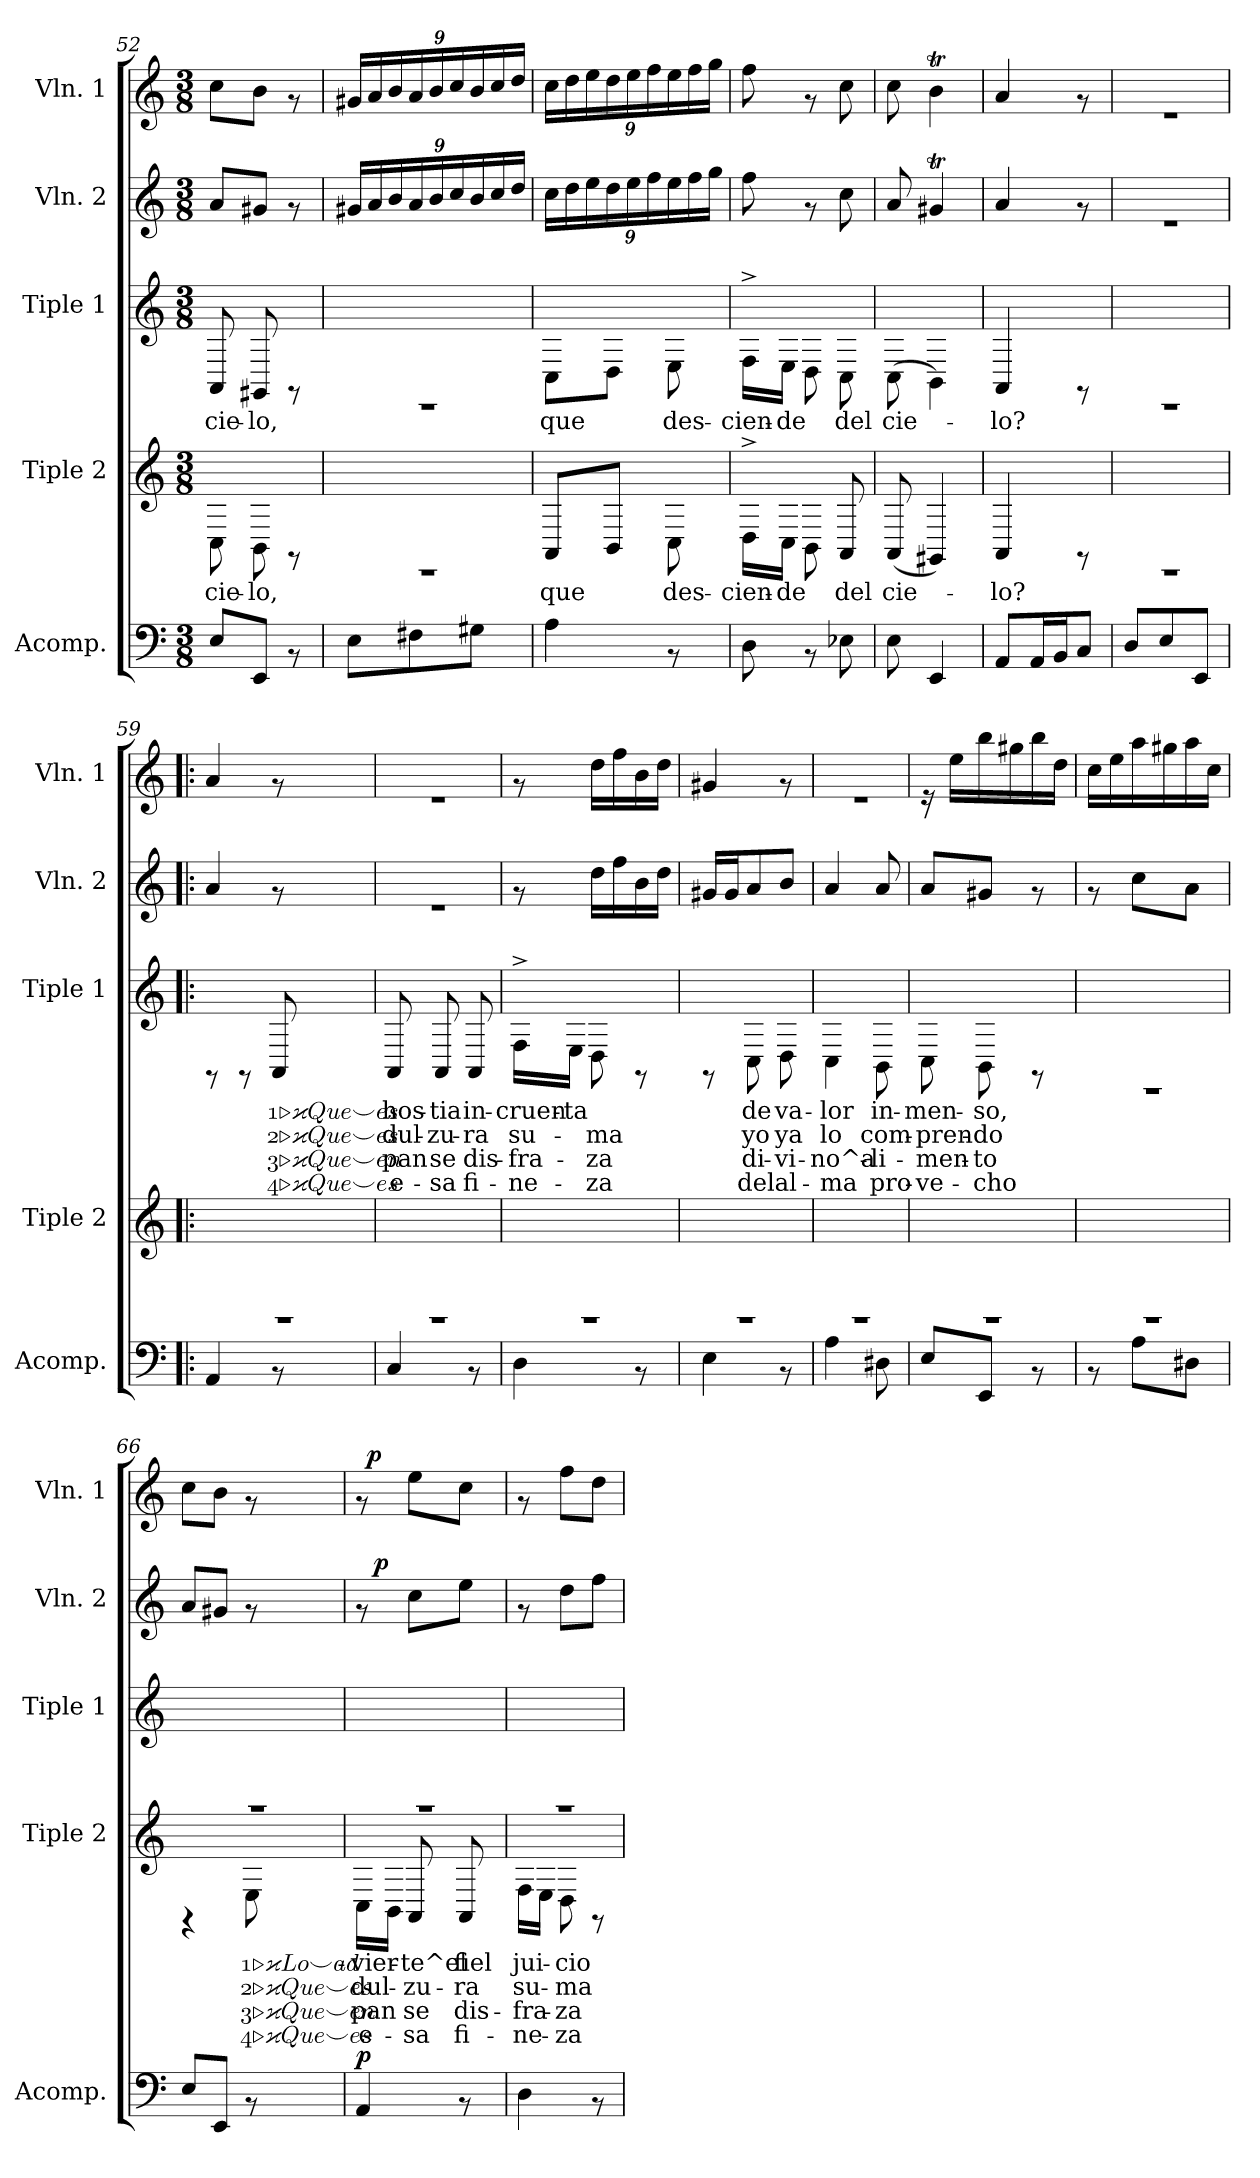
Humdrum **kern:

**kern	**dynam	**kern	**text	**text	**text	**text	**kern	**text	**text	**text	**text	**kern	**dynam	**kern	**dynam
*part5	*part5	*part4	*part4	*part4	*part4	*part4	*part3	*part3	*part3	*part3	*part3	*part2	*part2	*part1	*part1
*staff5	*staff5	*staff4	*staff4	*staff4	*staff4	*staff4	*staff3	*staff3	*staff3	*staff3	*staff3	*staff2	*staff2	*staff1	*staff1
*I"Acomp.	*	*I"Tiple 2	*	*	*	*	*I"Tiple 1	*	*	*	*	*I"Vln. 2	*	*I"Vln. 1	*
*I'Acomp.	*	*I'Tiple 2	*	*	*	*	*I'Tiple 1	*	*	*	*	*I'Vln. 2	*	*I'Vln. 1	*
*clefF4	*	*clefG2	*	*	*	*	*clefG2	*	*	*	*	*clefG2	*	*clefG2	*
*k[]	*	*k[]	*	*	*	*	*k[]	*	*	*	*	*k[]	*	*k[]	*
*C:	*	*C:	*	*	*	*	*C:	*	*	*	*	*C:	*	*C:	*
*M3/8	*	*M3/8	*	*	*	*	*M3/8	*	*	*	*	*M3/8	*	*M3/8	*
=52	=52	=52	=52	=52	=52	=52	=52	=52	=52	=52	=52	=52	=52	=52	=52
!	!	!	!LO:LY:b	!	!	!	!	!LO:LY:b	!	!	!	!	!	!	!
8E/L	.	8C\	cie-	.	.	.	8AA/	cie-	.	.	.	8a/L	.	8cc\L	.
!	!	!	!LO:LY:b	!	!	!	!	!LO:LY:b	!	!	!	!	!	!	!
8EE/J	.	8BB\	-lo,	.	.	.	8GG#X/	-lo,	.	.	.	8g#X/J	.	8b\J	.
8rAA	.	8rFF	.	.	.	.	8rFF	.	.	.	.	8rf	.	8rf	.
=53	=53	=53	=53	=53	=53	=53	=53	=53	=53	=53	=53	=53	=53	=53	=53
*	*	*	*	*	*	*	*	*	*	*	*	*Xbrackettup	*	*Xbrackettup	*
8E\L	.	4.rEE	.	.	.	.	4.rEE	.	.	.	.	24g#X/LL	.	24g#X/LL	.
.	.	.	.	.	.	.	.	.	.	.	.	24a/	.	24a/	.
.	.	.	.	.	.	.	.	.	.	.	.	24b/	.	24b/	.
*	*	*	*	*	*	*	*	*	*	*	*	*Xtuplet	*	*Xtuplet	*
8F#X\	.	.	.	.	.	.	.	.	.	.	.	24a/	.	24a/	.
.	.	.	.	.	.	.	.	.	.	.	.	24b/	.	24b/	.
.	.	.	.	.	.	.	.	.	.	.	.	24cc/	.	24cc/	.
8G#X\J	.	.	.	.	.	.	.	.	.	.	.	24b/	.	24b/	.
.	.	.	.	.	.	.	.	.	.	.	.	24cc/	.	24cc/	.
.	.	.	.	.	.	.	.	.	.	.	.	24dd/JJ	.	24dd/JJ	.
=54	=54	=54	=54	=54	=54	=54	=54	=54	=54	=54	=54	=54	=54	=54	=54
!	!	!	!LO:LY:b	!	!	!	!	!LO:LY:b	!	!	!	!	!	!	!
*	*	*	*	*	*	*	*	*	*	*	*	*tuplet	*	*tuplet	*
4A\	.	8AA/L	que	.	.	.	8C\L	que	.	.	.	24cc\LL	.	24cc\LL	.
.	.	.	.	.	.	.	.	.	.	.	.	24dd\	.	24dd\	.
.	.	.	.	.	.	.	.	.	.	.	.	24ee\	.	24ee\	.
*	*	*	*	*	*	*	*	*	*	*	*	*Xtuplet	*	*Xtuplet	*
.	.	8BB/J	.	.	.	.	8D\J	.	.	.	.	24dd\	.	24dd\	.
.	.	.	.	.	.	.	.	.	.	.	.	24ee\	.	24ee\	.
.	.	.	.	.	.	.	.	.	.	.	.	24ff\	.	24ff\	.
!	!	!	!LO:LY:b	!	!	!	!	!LO:LY:b	!	!	!	!	!	!	!
8rAA	.	8C\	des-	.	.	.	8E\	des-	.	.	.	24ee\	.	24ee\	.
.	.	.	.	.	.	.	.	.	.	.	.	24ff\	.	24ff\	.
.	.	.	.	.	.	.	.	.	.	.	.	24gg\JJ	.	24gg\JJ	.
=55	=55	=55	=55	=55	=55	=55	=55	=55	=55	=55	=55	=55	=55	=55	=55
!	!	!	!LO:LY:b	!	!	!	!	!LO:LY:b	!	!	!	!	!	!	!
8D\	.	16D^<\LL	-cien-	.	.	.	16F^<\LL	-cien-	.	.	.	8ff\	.	8ff\	.
!	!	!	!LO:LY:b	!	!	!	!	!LO:LY:b	!	!	!	!	!	!	!
.	.	16C\JJ	-de	.	.	.	16E\JJ	-de	.	.	.	.	.	.	.
8rAA	.	8BB\	.	.	.	.	8D\	.	.	.	.	8rf	.	8rf	.
!	!	!	!LO:LY:b	!	!	!	!	!LO:LY:b	!	!	!	!	!	!	!
8E-X\	.	8AA/	del	.	.	.	8C\	del	.	.	.	8cc\	.	8cc\	.
=56	=56	=56	=56	=56	=56	=56	=56	=56	=56	=56	=56	=56	=56	=56	=56
!	!	!	!LO:LY:b	!	!	!	!	!LO:LY:b	!	!	!	!	!	!	!
8E\	.	(>8AA/	cie-	.	.	.	(>8C\	cie-	.	.	.	8a/	.	8cc\	.
4EE/	.	4GG#X/)	.	.	.	.	4BB\)	.	.	.	.	4g#Xt/	.	4bt\	.
=57	=57	=57	=57	=57	=57	=57	=57	=57	=57	=57	=57	=57	=57	=57	=57
!	!	!	!LO:LY:b	!	!	!	!	!LO:LY:b	!	!	!	!	!	!	!
8AA/L	.	4AA/	-lo?	.	.	.	4AA/	-lo?	.	.	.	4a/	.	4a/	.
16AA/L	.	.	.	.	.	.	.	.	.	.	.	.	.	.	.
16BB/J	.	.	.	.	.	.	.	.	.	.	.	.	.	.	.
8C/J	.	8rFF	.	.	.	.	8rFF	.	.	.	.	8rf	.	8rf	.
=58	=58	=58	=58	=58	=58	=58	=58	=58	=58	=58	=58	=58	=58	=58	=58
8D/L	.	4.rEE	.	.	.	.	4.rEE	.	.	.	.	4.re	.	4.re	.
8E/	.	.	.	.	.	.	.	.	.	.	.	.	.	.	.
8EE/J	.	.	.	.	.	.	.	.	.	.	.	.	.	.	.
!!LO:PB:g=z
=59!|:	=59!|:	=59!|:	=59!|:	=59!|:	=59!|:	=59!|:	=59!|:	=59!|:	=59!|:	=59!|:	=59!|:	=59!|:	=59!|:	=59!|:	=59!|:
4AA/	.	4.rEE	.	.	.	.	8rFF	.	.	.	.	4a/	.	4a/	.
.	.	.	.	.	.	.	8rFF	.	.	.	.	.	.	.	.
!	!	!	!	!	!	!	!	!LO:LY:b	!LO:LY:b	!LO:LY:b	!LO:LY:b	!	!	!	!
8rAA	.	.	.	.	.	.	8AA/	1.Que^es	2.Que^es	3.Que^en	4.Que^es	8rf	.	8rf	.
=60	=60	=60	=60	=60	=60	=60	=60	=60	=60	=60	=60	=60	=60	=60	=60
!	!	!	!	!	!	!	!	!LO:LY:b	!LO:LY:b	!LO:LY:b	!LO:LY:b	!	!	!	!
4C/	.	4.rEE	.	.	.	.	8AA/	hos-	dul-	pan	e-	4.re	.	4.re	.
!	!	!	!	!	!	!	!	!LO:LY:b	!LO:LY:b	!LO:LY:b	!LO:LY:b	!	!	!	!
.	.	.	.	.	.	.	8AA/	-tia	-zu-	se	-sa	.	.	.	.
!	!	!	!	!	!	!	!	!LO:LY:b	!LO:LY:b	!LO:LY:b	!LO:LY:b	!	!	!	!
8rAA	.	.	.	.	.	.	8AA/	in-	-ra	dis-	fi-	.	.	.	.
=61	=61	=61	=61	=61	=61	=61	=61	=61	=61	=61	=61	=61	=61	=61	=61
!	!	!	!	!	!	!	!	!LO:LY:b	!LO:LY:b	!LO:LY:b	!LO:LY:b	!	!	!	!
4D\	.	4.rEE	.	.	.	.	16F^<\LL	-cruen-	su-	-fra-	-ne-	8rf	.	8rf	.
!	!	!	!	!	!	!	!	!LO:LY:b	!	!	!	!	!	!	!
.	.	.	.	.	.	.	16E\JJ	-ta	.	.	.	.	.	.	.
!	!	!	!	!	!	!	!	!	!LO:LY:b	!LO:LY:b	!LO:LY:b	!	!	!	!
.	.	.	.	.	.	.	8D\	.	-ma	-za	-za	16dd\LL	.	16dd\LL	.
.	.	.	.	.	.	.	.	.	.	.	.	16ff\	.	16ff\	.
8rAA	.	.	.	.	.	.	8rFF	.	.	.	.	16b\	.	16b\	.
.	.	.	.	.	.	.	.	.	.	.	.	16dd\JJ	.	16dd\JJ	.
=62	=62	=62	=62	=62	=62	=62	=62	=62	=62	=62	=62	=62	=62	=62	=62
4E\	.	4.rEE	.	.	.	.	8rFF	.	.	.	.	16g#X/LL	.	4g#X/	.
.	.	.	.	.	.	.	.	.	.	.	.	16g#/J	.	.	.
!	!	!	!	!	!	!	!	!LO:LY:b	!LO:LY:b	!LO:LY:b	!LO:LY:b	!	!	!	!
.	.	.	.	.	.	.	8C\	de	yo	di-	del	8a/	.	.	.
!	!	!	!	!	!	!	!	!LO:LY:b	!LO:LY:b	!LO:LY:b	!LO:LY:b	!	!	!	!
8rAA	.	.	.	.	.	.	8D\	va-	ya	-vi-	al-	8b/J	.	8rf	.
=63	=63	=63	=63	=63	=63	=63	=63	=63	=63	=63	=63	=63	=63	=63	=63
!	!	!	!	!	!	!	!	!LO:LY:b	!LO:LY:b	!LO:LY:b	!LO:LY:b	!	!	!	!
4A\	.	4.rEE	.	.	.	.	4C\	-lor	lo	-no^a-	-ma	4a/	.	4.re	.
!	!	!	!	!	!	!	!	!LO:LY:b	!LO:LY:b	!LO:LY:b	!LO:LY:b	!	!	!	!
8D#X\	.	.	.	.	.	.	8BB\	in-	com-	-li-	pro-	8a/	.	.	.
=64	=64	=64	=64	=64	=64	=64	=64	=64	=64	=64	=64	=64	=64	=64	=64
!	!	!	!	!	!	!	!	!LO:LY:b	!LO:LY:b	!LO:LY:b	!LO:LY:b	!	!	!	!
8E/L	.	4.rEE	.	.	.	.	8C\	-men-	-pren-	-men-	-ve-	8a/L	.	16re	.
.	.	.	.	.	.	.	.	.	.	.	.	.	.	16ee\LL	.
!	!	!	!	!	!	!	!	!LO:LY:b	!LO:LY:b	!LO:LY:b	!LO:LY:b	!	!	!	!
8EE/J	.	.	.	.	.	.	8BB\	-so,	-do	-to	-cho	8g#X/J	.	16bb\	.
.	.	.	.	.	.	.	.	.	.	.	.	.	.	16gg#X\	.
8rAA	.	.	.	.	.	.	8rFF	.	.	.	.	8rf	.	16bb\	.
.	.	.	.	.	.	.	.	.	.	.	.	.	.	16dd\JJ	.
=65	=65	=65	=65	=65	=65	=65	=65	=65	=65	=65	=65	=65	=65	=65	=65
8rAA	.	4.rEE	.	.	.	.	4.rEE	.	.	.	.	8rf	.	16cc\LL	.
.	.	.	.	.	.	.	.	.	.	.	.	.	.	16ee\	.
8A\L	.	.	.	.	.	.	.	.	.	.	.	8cc\L	.	16aa\	.
.	.	.	.	.	.	.	.	.	.	.	.	.	.	16gg#X\	.
8D#X\J	.	.	.	.	.	.	.	.	.	.	.	8a\J	.	16aa\	.
.	.	.	.	.	.	.	.	.	.	.	.	.	.	16cc\JJ	.
!!LO:LB:g=z
=66	=66	=66	=66	=66	=66	=66	=66	=66	=66	=66	=66	=66	=66	=66	=66
8E/L	.	4rFF	.	.	.	.	4.rEE	.	.	.	.	8a/L	.	8cc\L	.
8EE/J	.	.	.	.	.	.	.	.	.	.	.	8g#X/J	.	8b\J	.
!	!	!	!LO:LY:b	!LO:LY:b	!LO:LY:b	!LO:LY:b	!	!	!	!	!	!	!	!	!
8rAA	.	8E\	1.Lo^ad-	2.Que^es	3.Que^en	4.Que^es	.	.	.	.	.	8rf	.	8rf	.
=67	=67	=67	=67	=67	=67	=67	=67	=67	=67	=67	=67	=67	=67	=67	=67
!	!LO:DY:a	!	!LO:LY:b	!LO:LY:b	!LO:LY:b	!LO:LY:b	!	!	!	!	!	!	!	!	!
*	*	*	*	*	*	*	*	*	*	*	*	*^	*	*^	*
4AA/	p	16C\LL	-vier-	dul-	pan	e-	4.rEE	.	.	.	.	8rf	32ryy	.	8rf	48ryy	.
!	!	!	!	!	!	!	!	!	!	!	!	!	!	!	!	!	!LO:DY:a
.	.	.	.	.	.	.	.	.	.	.	.	.	.	.	.	3ryy	p
!	!	!	!	!	!	!	!	!	!	!	!	!	!	!LO:DY:a	!	!	!
.	.	.	.	.	.	.	.	.	.	.	.	.	4ryy	p	.	.	.
.	.	16BB\JJ	.	.	.	.	.	.	.	.	.	.	.	.	.	.	.
!	!	!	!LO:LY:b	!LO:LY:b	!LO:LY:b	!LO:LY:b	!	!	!	!	!	!LO:N:head=solid	!	!	!	!	!
.	.	8AA/	-te^el	-zu-	se	-sa	.	.	.	.	.	8cc\L	.	.	8ee\L	.	.
!	!	!	!LO:LY:b	!LO:LY:b	!LO:LY:b	!LO:LY:b	!	!	!	!	!	!LO:N:head=solid	!	!	!	!	!
8rAA	.	8AA/	fiel	-ra	dis-	fi-	.	.	.	.	.	8ee\J	.	.	8cc\J	.	.
.	.	.	.	.	.	.	.	.	.	.	.	.	16.ryy	.	.	.	.
.	.	.	.	.	.	.	.	.	.	.	.	.	.	.	.	48ryy	.
=68	=68	=68	=68	=68	=68	=68	=68	=68	=68	=68	=68	=68	=68	=68	=68	=68	=68
!	!	!	!LO:LY:b	!LO:LY:b	!LO:LY:b	!LO:LY:b	!	!	!	!	!	!	!	!	!	!	!
*	*	*	*	*	*	*	*	*	*	*	*	*v	*v	*	*	*	*
*	*	*	*	*	*	*	*	*	*	*	*	*	*	*v	*v	*
4D\	.	16F\LL	jui-	su-	-fra-	-ne-	4.rEE	.	.	.	.	8rf	.	8rf	.
.	.	16E\JJ	.	.	.	.	.	.	.	.	.	.	.	.	.
!	!	!	!LO:LY:b	!LO:LY:b	!LO:LY:b	!LO:LY:b	!	!	!	!	!	!	!	!	!
.	.	8D\	-cio	-ma	-za	-za	.	.	.	.	.	8dd\L	.	8ff\L	.
8rAA	.	8rFF	.	.	.	.	.	.	.	.	.	8ff\J	.	8dd\J	.
=	=	=	=	=	=	=	=	=	=	=	=	=	=	=	=
*-	*-	*-	*-	*-	*-	*-	*-	*-	*-	*-	*-	*-	*-	*-	*-
